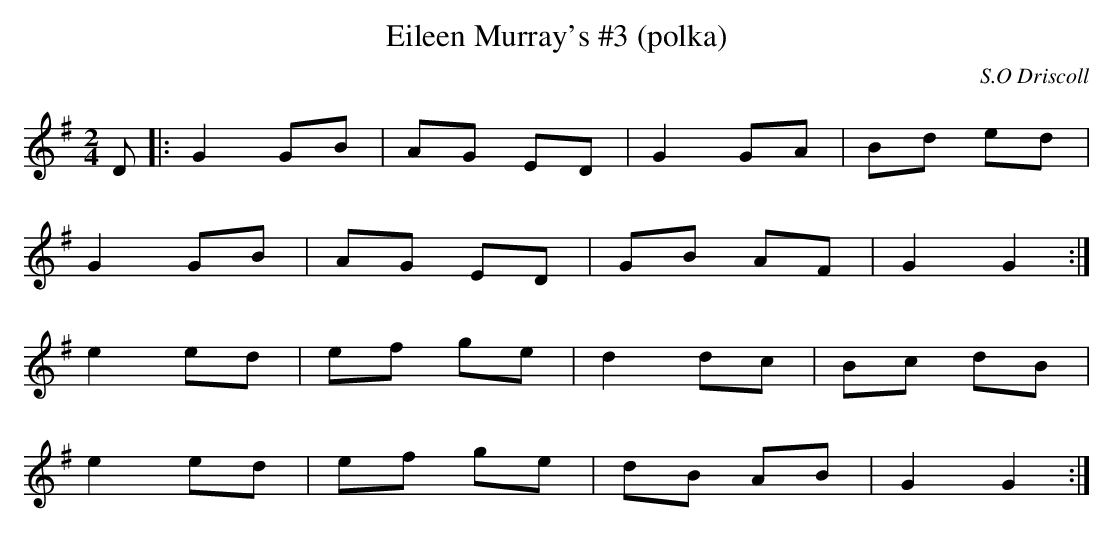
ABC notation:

X:1
T: Eileen Murray's #3 (polka)
C: S.O Driscoll
L: 1/8
M: 2/4
K: G
D |: G2 GB | AG ED | G2 GA | Bd ed |
G2 GB | AG ED | GB AF | G2 G2 :|
e2 ed | ef ge | d2 dc | Bc dB |
e2 ed | ef ge | dB AB | G2 G2 :|
